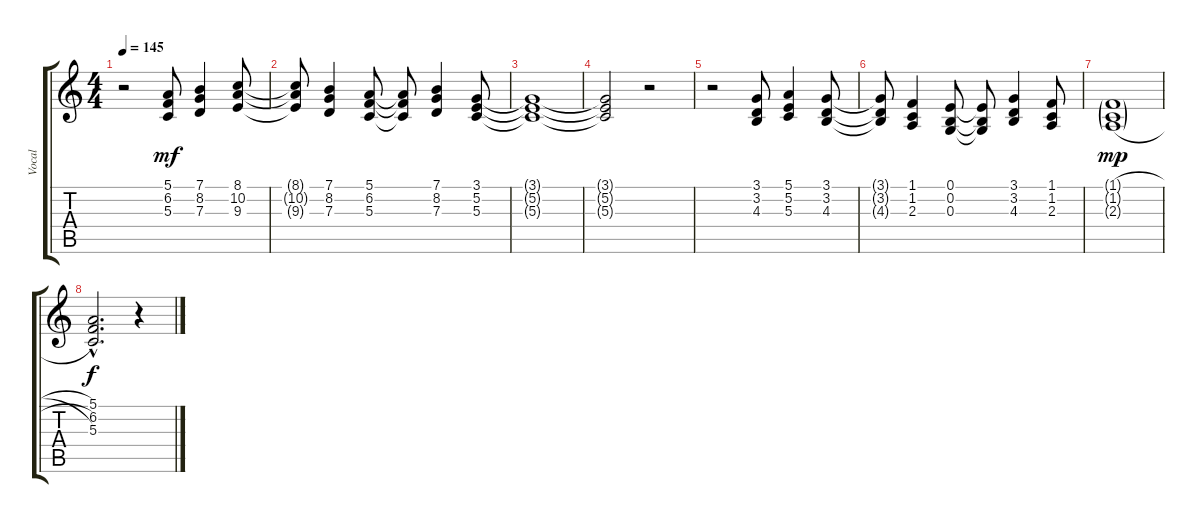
\track ("Vocal" "Vocal") {instrument altosax}
\staff {score tabs}
\tuning (E4 B3 G3 D3 A2 E2) {hide}
\ts (4 4)
\tempo 145
\clef g2
\ks c
r.2{dy f} (5.1 6.2 5.3).8{dy mf} (7.1 8.2 7.3).4 (8.1 10.2 9.3).8 |
(8.1{t} 10.2{t} 9.3{t}).8 (7.1 8.2 7.3).4 (5.1 6.2 5.3).8 (5.1{t} 6.2{t} 5.3{t}).8 (7.1 8.2 7.3).4 (3.1 5.2 5.3).8 |
(3.1{t} 5.2{t} 5.3{t}).1 |
(3.1{t} 5.2{t} 5.3{t}).2 r.2 |
r.2 (3.1 3.2 4.3).8 (5.1 5.2 5.3).4 (3.1 3.2 4.3).8 |
(3.1{t} 3.2{t} 4.3{t}).8 (1.1 1.2 2.3).4 (0.1 0.2 0.3).8 (0.1{t} 0.2{t} 0.3{t}).8 (3.1 3.2 4.3).4 (1.1 1.2 2.3).8 |
(1.1{h g} 1.2{h g} 2.3{h g}).1{dy mp} |
(5.1{hac} 6.2{hac} 5.3{hac}).2{d dy f} r.4
